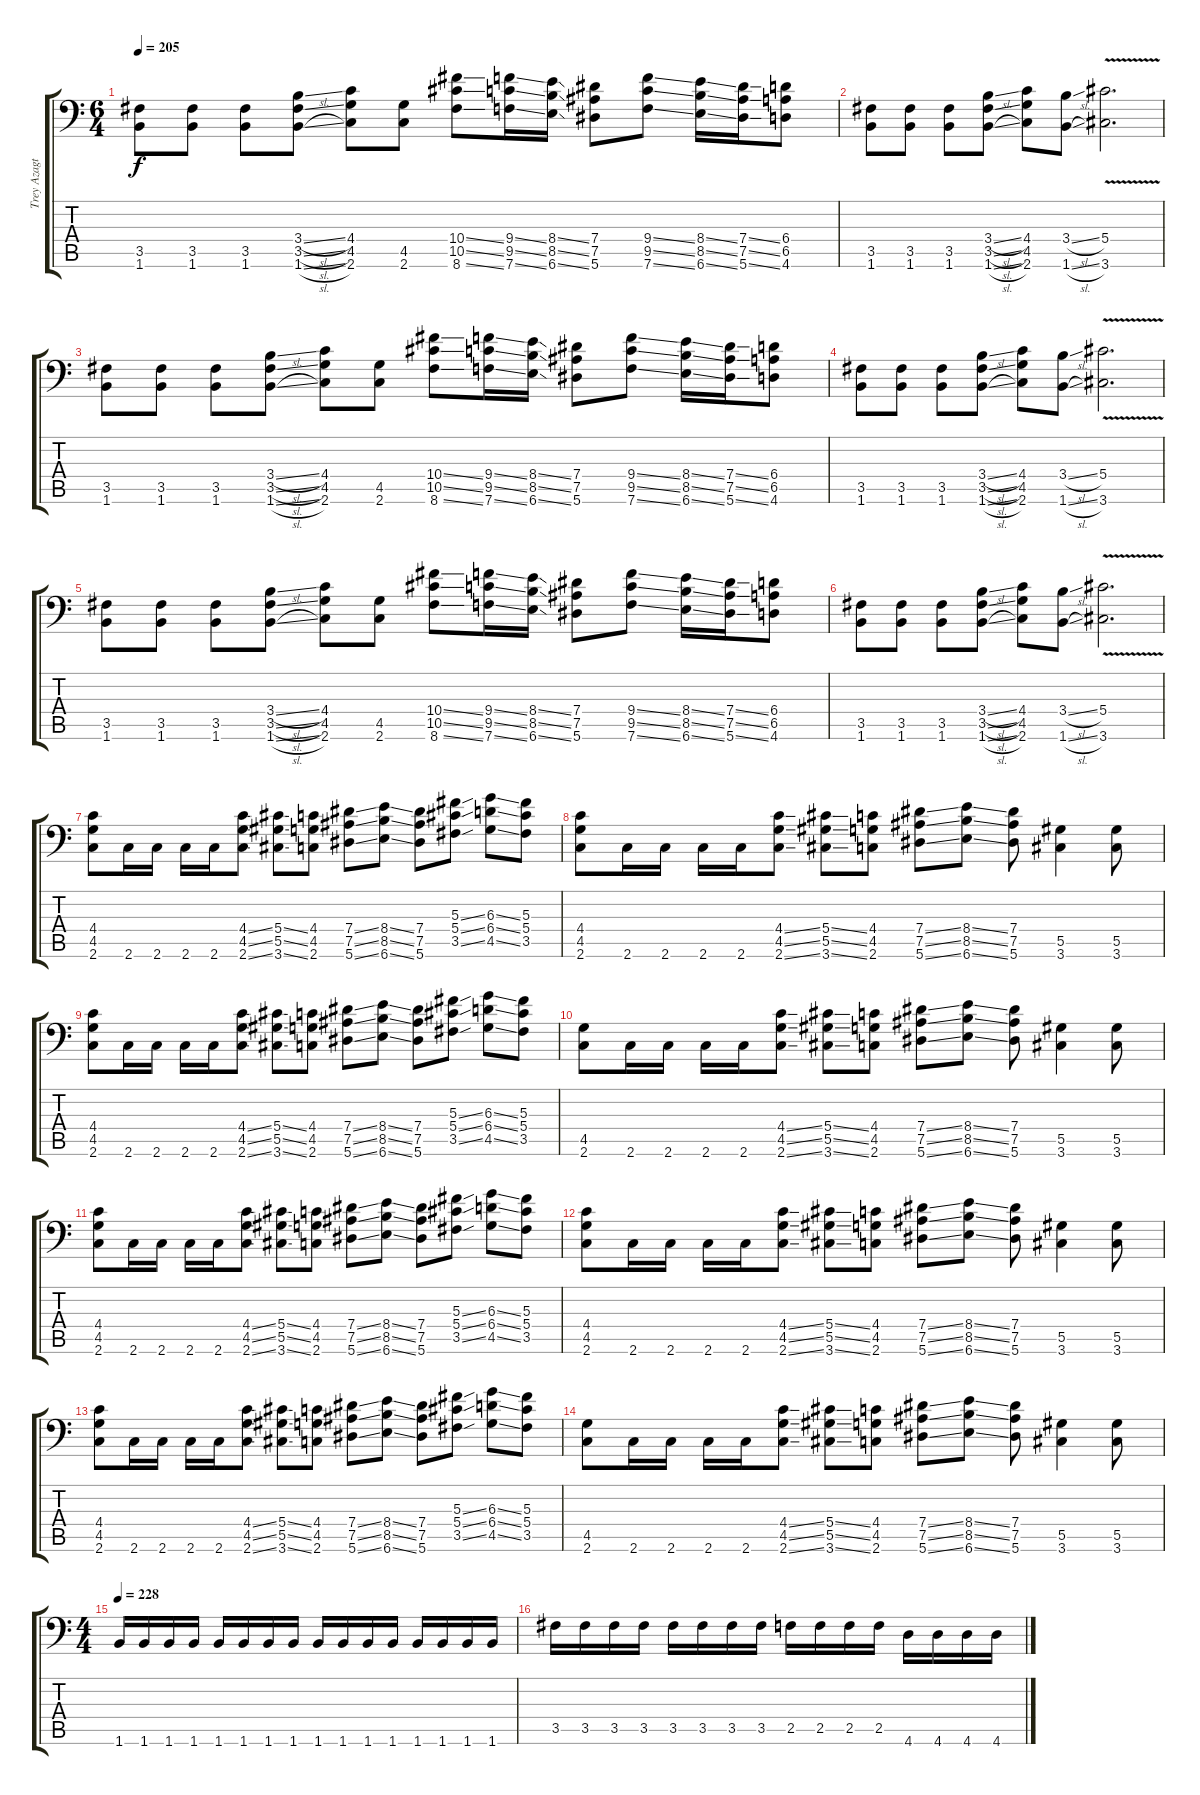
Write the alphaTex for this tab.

\track ("Trey Azagthoth" "Trey Azagt") {instrument distortionguitar}
\staff {score tabs}
\tuning (Bb3 F3 Db3 Ab2 Eb2 Bb1) {hide}
\ts (6 4)
\tempo 205
\clef f4
\ks c
(3.5 1.6).8{dy f} (3.5 1.6).8 (3.5 1.6).8 (3.4{sl} 3.5{sl} 1.6{sl}).8 (4.4 4.5 2.6).8 (4.5 2.6).8 (10.4{ss} 10.5{ss} 8.6{ss}).8 (9.4{ss} 9.5{ss} 7.6{ss}).16 (8.4{ss} 8.5{ss} 6.6{ss}).16 (7.4 7.5 5.6).8 (9.4{ss} 9.5{ss} 7.6{ss}).8 (8.4{ss} 8.5{ss} 6.6{ss}).16 (7.4{ss} 7.5{ss} 5.6{ss}).16 (6.4 6.5 4.6).8 |
(3.5 1.6).8 (3.5 1.6).8 (3.5 1.6).8 (3.4{sl} 3.5{sl} 1.6{sl}).8 (4.4 4.5 2.6).8 (3.4{sl} 1.6{sl}).8 (5.4{v} 3.6{v}).2{d} |
(3.5 1.6).8 (3.5 1.6).8 (3.5 1.6).8 (3.4{sl} 3.5{sl} 1.6{sl}).8 (4.4 4.5 2.6).8 (4.5 2.6).8 (10.4{ss} 10.5{ss} 8.6{ss}).8 (9.4{ss} 9.5{ss} 7.6{ss}).16 (8.4{ss} 8.5{ss} 6.6{ss}).16 (7.4 7.5 5.6).8 (9.4{ss} 9.5{ss} 7.6{ss}).8 (8.4{ss} 8.5{ss} 6.6{ss}).16 (7.4{ss} 7.5{ss} 5.6{ss}).16 (6.4 6.5 4.6).8 |
(3.5 1.6).8 (3.5 1.6).8 (3.5 1.6).8 (3.4{sl} 3.5{sl} 1.6{sl}).8 (4.4 4.5 2.6).8 (3.4{sl} 1.6{sl}).8 (5.4{v} 3.6{v}).2{d} |
(3.5 1.6).8 (3.5 1.6).8 (3.5 1.6).8 (3.4{sl} 3.5{sl} 1.6{sl}).8 (4.4 4.5 2.6).8 (4.5 2.6).8 (10.4{ss} 10.5{ss} 8.6{ss}).8 (9.4{ss} 9.5{ss} 7.6{ss}).16 (8.4{ss} 8.5{ss} 6.6{ss}).16 (7.4 7.5 5.6).8 (9.4{ss} 9.5{ss} 7.6{ss}).8 (8.4{ss} 8.5{ss} 6.6{ss}).16 (7.4{ss} 7.5{ss} 5.6{ss}).16 (6.4 6.5 4.6).8 |
(3.5 1.6).8 (3.5 1.6).8 (3.5 1.6).8 (3.4{sl} 3.5{sl} 1.6{sl}).8 (4.4 4.5 2.6).8 (3.4{sl} 1.6{sl}).8 (5.4{v} 3.6{v}).2{d} |
(4.4 4.5 2.6).8 2.6.16 2.6.16 2.6.16 2.6.16 (4.4{ss} 4.5{ss} 2.6{ss}).8 (5.4{ss} 5.5{ss} 3.6{ss}).8 (4.4 4.5 2.6).8 (7.4{ss} 7.5{ss} 5.6{ss}).8 (8.4{ss} 8.5{ss} 6.6{ss}).8 (7.4 7.5 5.6).8 (5.3{ss} 5.4{ss} 3.5{ss}).8 (6.3{ss} 6.4{ss} 4.5{ss}).8 (5.3 5.4 3.5).8 |
(4.4 4.5 2.6).8 2.6.16 2.6.16 2.6.16 2.6.16 (4.4{ss} 4.5{ss} 2.6{ss}).8 (5.4{ss} 5.5{ss} 3.6{ss}).8 (4.4 4.5 2.6).8 (7.4{ss} 7.5{ss} 5.6{ss}).8 (8.4{ss} 8.5{ss} 6.6{ss}).8 (7.4 7.5 5.6).8 (5.5 3.6).4 (5.5 3.6).8 |
(4.4 4.5 2.6).8 2.6.16 2.6.16 2.6.16 2.6.16 (4.4{ss} 4.5{ss} 2.6{ss}).8 (5.4{ss} 5.5{ss} 3.6{ss}).8 (4.4 4.5 2.6).8 (7.4{ss} 7.5{ss} 5.6{ss}).8 (8.4{ss} 8.5{ss} 6.6{ss}).8 (7.4 7.5 5.6).8 (5.3{ss} 5.4{ss} 3.5{ss}).8 (6.3{ss} 6.4{ss} 4.5{ss}).8 (5.3 5.4 3.5).8 |
(4.5 2.6).8 2.6.16 2.6.16 2.6.16 2.6.16 (4.4{ss} 4.5{ss} 2.6{ss}).8 (5.4{ss} 5.5{ss} 3.6{ss}).8 (4.4 4.5 2.6).8 (7.4{ss} 7.5{ss} 5.6{ss}).8 (8.4{ss} 8.5{ss} 6.6{ss}).8 (7.4 7.5 5.6).8 (5.5 3.6).4 (5.5 3.6).8 |
(4.4 4.5 2.6).8 2.6.16 2.6.16 2.6.16 2.6.16 (4.4{ss} 4.5{ss} 2.6{ss}).8 (5.4{ss} 5.5{ss} 3.6{ss}).8 (4.4 4.5 2.6).8 (7.4{ss} 7.5{ss} 5.6{ss}).8 (8.4{ss} 8.5{ss} 6.6{ss}).8 (7.4 7.5 5.6).8 (5.3{ss} 5.4{ss} 3.5{ss}).8 (6.3{ss} 6.4{ss} 4.5{ss}).8 (5.3 5.4 3.5).8 |
(4.4 4.5 2.6).8 2.6.16 2.6.16 2.6.16 2.6.16 (4.4{ss} 4.5{ss} 2.6{ss}).8 (5.4{ss} 5.5{ss} 3.6{ss}).8 (4.4 4.5 2.6).8 (7.4{ss} 7.5{ss} 5.6{ss}).8 (8.4{ss} 8.5{ss} 6.6{ss}).8 (7.4 7.5 5.6).8 (5.5 3.6).4 (5.5 3.6).8 |
(4.4 4.5 2.6).8 2.6.16 2.6.16 2.6.16 2.6.16 (4.4{ss} 4.5{ss} 2.6{ss}).8 (5.4{ss} 5.5{ss} 3.6{ss}).8 (4.4 4.5 2.6).8 (7.4{ss} 7.5{ss} 5.6{ss}).8 (8.4{ss} 8.5{ss} 6.6{ss}).8 (7.4 7.5 5.6).8 (5.3{ss} 5.4{ss} 3.5{ss}).8 (6.3{ss} 6.4{ss} 4.5{ss}).8 (5.3 5.4 3.5).8 |
(4.5 2.6).8 2.6.16 2.6.16 2.6.16 2.6.16 (4.4{ss} 4.5{ss} 2.6{ss}).8 (5.4{ss} 5.5{ss} 3.6{ss}).8 (4.4 4.5 2.6).8 (7.4{ss} 7.5{ss} 5.6{ss}).8 (8.4{ss} 8.5{ss} 6.6{ss}).8 (7.4 7.5 5.6).8 (5.5 3.6).4 (5.5 3.6).8 |
\ts (4 4)
\tempo 228
1.6.16 1.6.16 1.6.16 1.6.16 1.6.16 1.6.16 1.6.16 1.6.16 1.6.16 1.6.16 1.6.16 1.6.16 1.6.16 1.6.16 1.6.16 1.6.16 |
3.5.16 3.5.16 3.5.16 3.5.16 3.5.16 3.5.16 3.5.16 3.5.16 2.5.16 2.5.16 2.5.16 2.5.16 4.6.16 4.6.16 4.6.16 4.6.16
